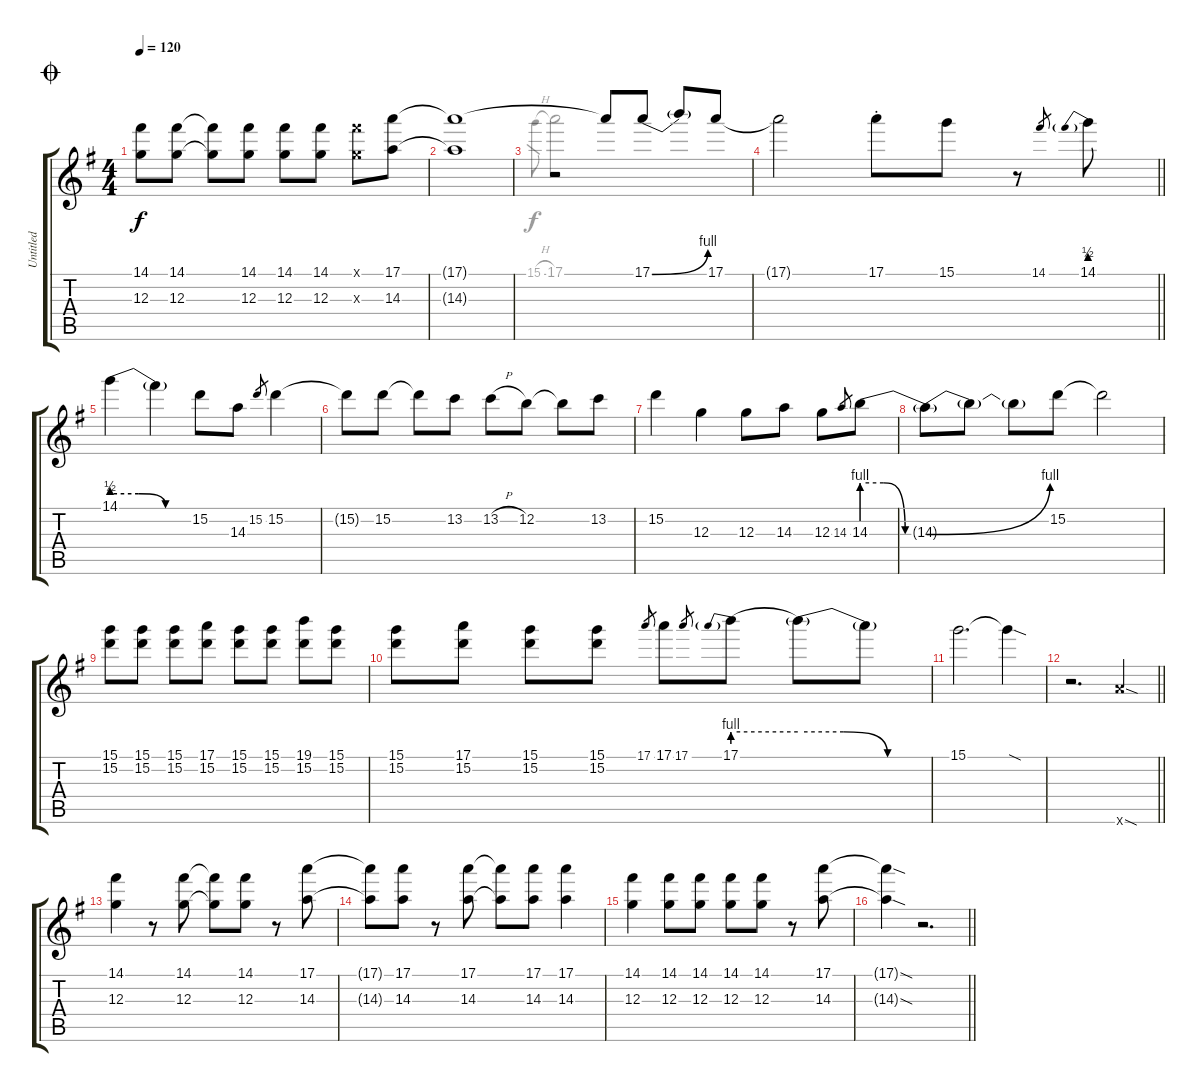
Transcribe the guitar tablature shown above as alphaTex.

\track ("Untitled" "Untitled") {instrument acousticguitarnylon}
\staff {score tabs}
\tuning (E4 B3 G3 D3 A2 E2) {hide}
\voice
\ts (4 4)
\jump coda
\tempo 120
\clef g2
\ks g
(14.1 12.3).8{dy f} (14.1 12.3).8 (14.1{t} 12.3{t}).8 (14.1 12.3).8 (14.1 12.3).8 (14.1 12.3).8 (14.1{x} 12.3{x}).8 (17.1 14.3).8 |
(17.1{t} 14.3{t}).1 |
r.2 17.1{t}.8 17.1{be (bend 0 0 60 4)}.8 17.1{t}.8 17.1.8 |
\barLineRight lightlight
17.1{t}.2 17.1{st}.8 15.1.8 r.8 14.1.8{gr} 14.1{be (prebend 0 2 60 2)}.8 |
14.1{be (custom 0 2 20 2 40 0 60 0)}.4 14.1{t}.4 15.2.8 14.3.8 15.2.8{gr} 15.2.4 |
15.2{t}.8 15.2.8 15.2{t}.8 13.2.8 13.2{h}.8 12.2.8 12.2{t}.8 13.2.8 |
15.2.4 12.3.4 12.3.8 14.3.8 12.3.8 14.3.8{gr} 14.3{be (custom 0 4 20 4 40 0 60 0)}.8 |
14.3{be (bend 0 0 60 4) t}.8 14.3{t}.8 14.3{t}.8 15.2.8 15.2{t}.2 |
(15.1 15.2).8 (15.1 15.2).8 (15.1 15.2).8 (17.1 15.2).8 (15.1 15.2).8 (15.1 15.2).8 (19.1 15.2).8 (15.1 15.2).8 |
(15.1 15.2).8 (17.1 15.2).8 (15.1 15.2).8 (15.1 15.2).8 17.1.8{gr} 17.1.8 17.1.8{gr} 17.1{be (prebend 0 4 60 4)}.8 17.1{be (custom 0 4 20 4 40 0 60 0) t}.8 17.1{t}.8 |
15.1.2{d} 15.1{sod t}.4 |
\barLineRight lightlight
r.2{d} 17.6{sod x}.4 |
(14.1 12.3).4 r.8 (14.1 12.3).8 (14.1{t} 12.3{t}).8 (14.1 12.3).8 r.8 (17.1 14.3).8 |
(17.1{t} 14.3{t}).8 (17.1 14.3).8 r.8 (17.1 14.3).8 (17.1{t} 14.3{t}).8 (17.1 14.3).8 (17.1 14.3).4 |
(14.1 12.3).4 (14.1 12.3).8 (14.1 12.3).8 (14.1 12.3).8 (14.1 12.3).8 r.8 (17.1 14.3).8 |
\barLineRight lightlight
(17.1{sod t} 14.3{sod t}).4 r.2{d}
\voice
\clef g2
\ottava regular
\simile none
\ks g
|
|
15.1{h}.8{gr} 17.1.2 |
\barLineRight lightlight
|
|
|
|
|
|
|
|
\barLineRight lightlight
|
|
|
|
\barLineRight lightlight
